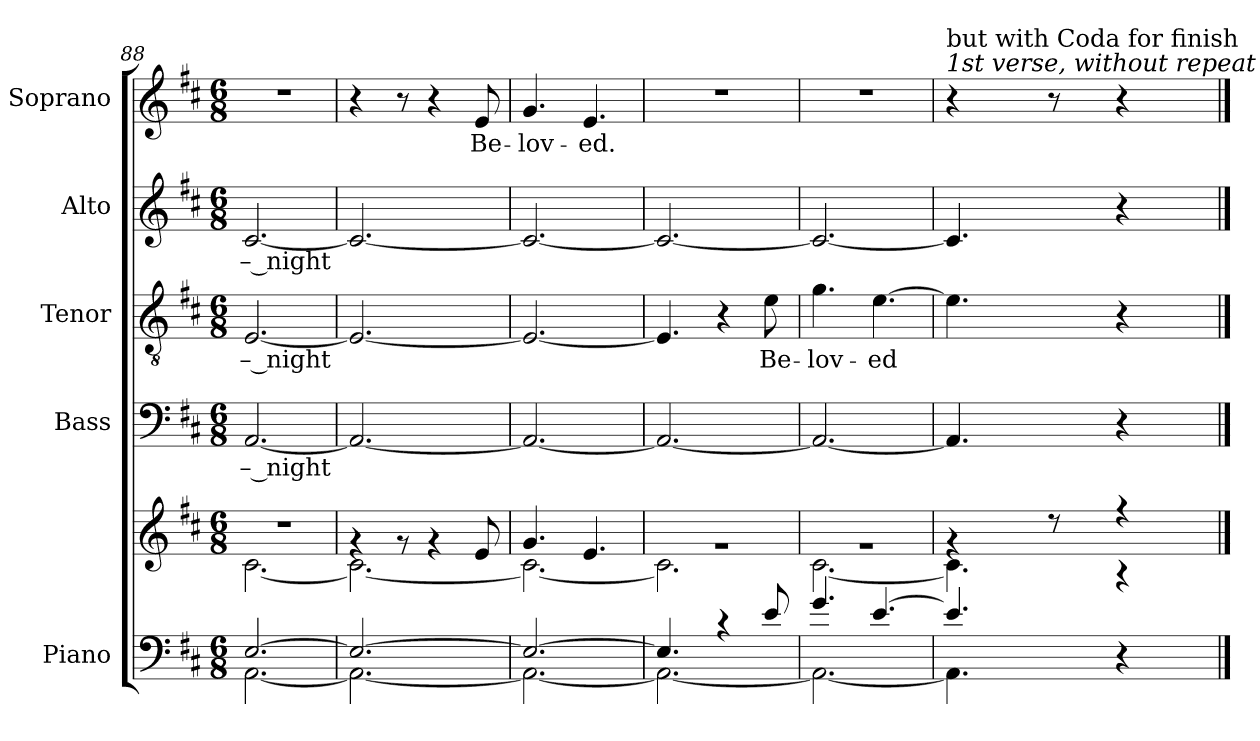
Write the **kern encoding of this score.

**kern	**kern	**kern	**text	**kern	**text	**kern	**text	**kern	**text
*part5	*part5	*part4	*part4	*part3	*part3	*part2	*part2	*part1	*part1
*staff6	*staff5	*staff4	*staff4	*staff3	*staff3	*staff2	*staff2	*staff1	*staff1
*I"Piano	*	*I"Bass	*	*I"Tenor	*	*I"Alto	*	*I"Soprano	*
*I'Pno	*	*I'B.	*	*I'T.	*	*I'A.	*	*I'S.	*
!!LO:LB:g=z
*clefF4	*clefG2	*clefF4	*	*clefGv2	*	*clefG2	*	*clefG2	*
*k[f#c#]	*k[f#c#]	*k[f#c#]	*	*k[f#c#]	*	*k[f#c#]	*	*k[f#c#]	*
*M6/8	*M6/8	*M6/8	*	*M6/8	*	*M6/8	*	*M6/8	*
=88	=88	=88	=88	=88	=88	=88	=88	=88	=88
*^	*^	*	*	*	*	*	*	*	*
!	!	!	!	!	!LO:LY:b	!	!LO:LY:b	!	!LO:LY:b	!	!
[2.E/	[2.AA\	2.r	[2.c#\	[2.AA/	-– night	[2.E/	-– night	[2.c#/	-– night	2.r	.
=89	=89	=89	=89	=89	=89	=89	=89	=89	=89	=89	=89
2.E/_	2.AA\_	4rg	2.c#\_	2.AA/_	.	2.E/_	.	2.c#/_	.	4r	.
.	.	8rg	.	.	.	.	.	.	.	8r	.
.	.	4rg	.	.	.	.	.	.	.	4r	.
!	!	!	!	!	!	!	!	!	!	!	!LO:LY:b
.	.	8e/	.	.	.	.	.	.	.	8e/	Be-
=90	=90	=90	=90	=90	=90	=90	=90	=90	=90	=90	=90
!	!	!	!	!	!	!	!	!	!	!	!LO:LY:b
2.E/_	2.AA\_	4.g/	2.c#\_	2.AA/_	.	2.E/_	.	2.c#/_	.	4.g/	-lov-
!	!	!	!	!	!	!	!	!	!	!	!LO:LY:b
.	.	4.e/	.	.	.	.	.	.	.	4.e/	-ed.
=91	=91	=91	=91	=91	=91	=91	=91	=91	=91	=91	=91
4.E/]	2.AA\_	2.rg	2.c#\]	2.AA/_	.	4.E/]	.	2.c#/_	.	2.r	.
4r	.	.	.	.	.	4r	.	.	.	.	.
!	!	!	!	!	!	!	!LO:LY:b	!	!	!	!
8e/	.	.	.	.	.	8e\	Be-	.	.	.	.
=92	=92	=92	=92	=92	=92	=92	=92	=92	=92	=92	=92
!	!	!	!	!	!	!	!LO:LY:b	!	!	!	!
4.g/	2.AA\_	2.rg	[2.c#\	2.AA/_	.	4.g\	-lov-	2.c#/_	.	2.r	.
!	!	!	!	!	!	!	!LO:LY:b	!	!	!	!
[4.e/	.	.	.	.	.	[4.e\	-ed	.	.	.	.
=93	=93	=93	=93	=93	=93	=93	=93	=93	=93	=93	=93
!	!	!	!	!	!	!	!	!	!	!LO:TX:a:i:t=1st verse, without repeat	!
!	!	!	!	!	!	!	!	!	!	!LO:TX:a:t=but with Coda for finish	!
4.e/]	4.AA\]	4rg	4.c#\]	4.AA/]	.	4.e\]	.	4.c#/]	.	4r	.
.	.	8r	.	.	.	.	.	.	.	8r	.
4r	4ryy	4r	4r	4r	.	4r	.	4r	.	4r	.
*v	*v	*	*	*	*	*	*	*	*	*	*
*	*v	*v	*	*	*	*	*	*	*	*
==	==	==	==	==	==	==	==	==	==
*-	*-	*-	*-	*-	*-	*-	*-	*-	*-
